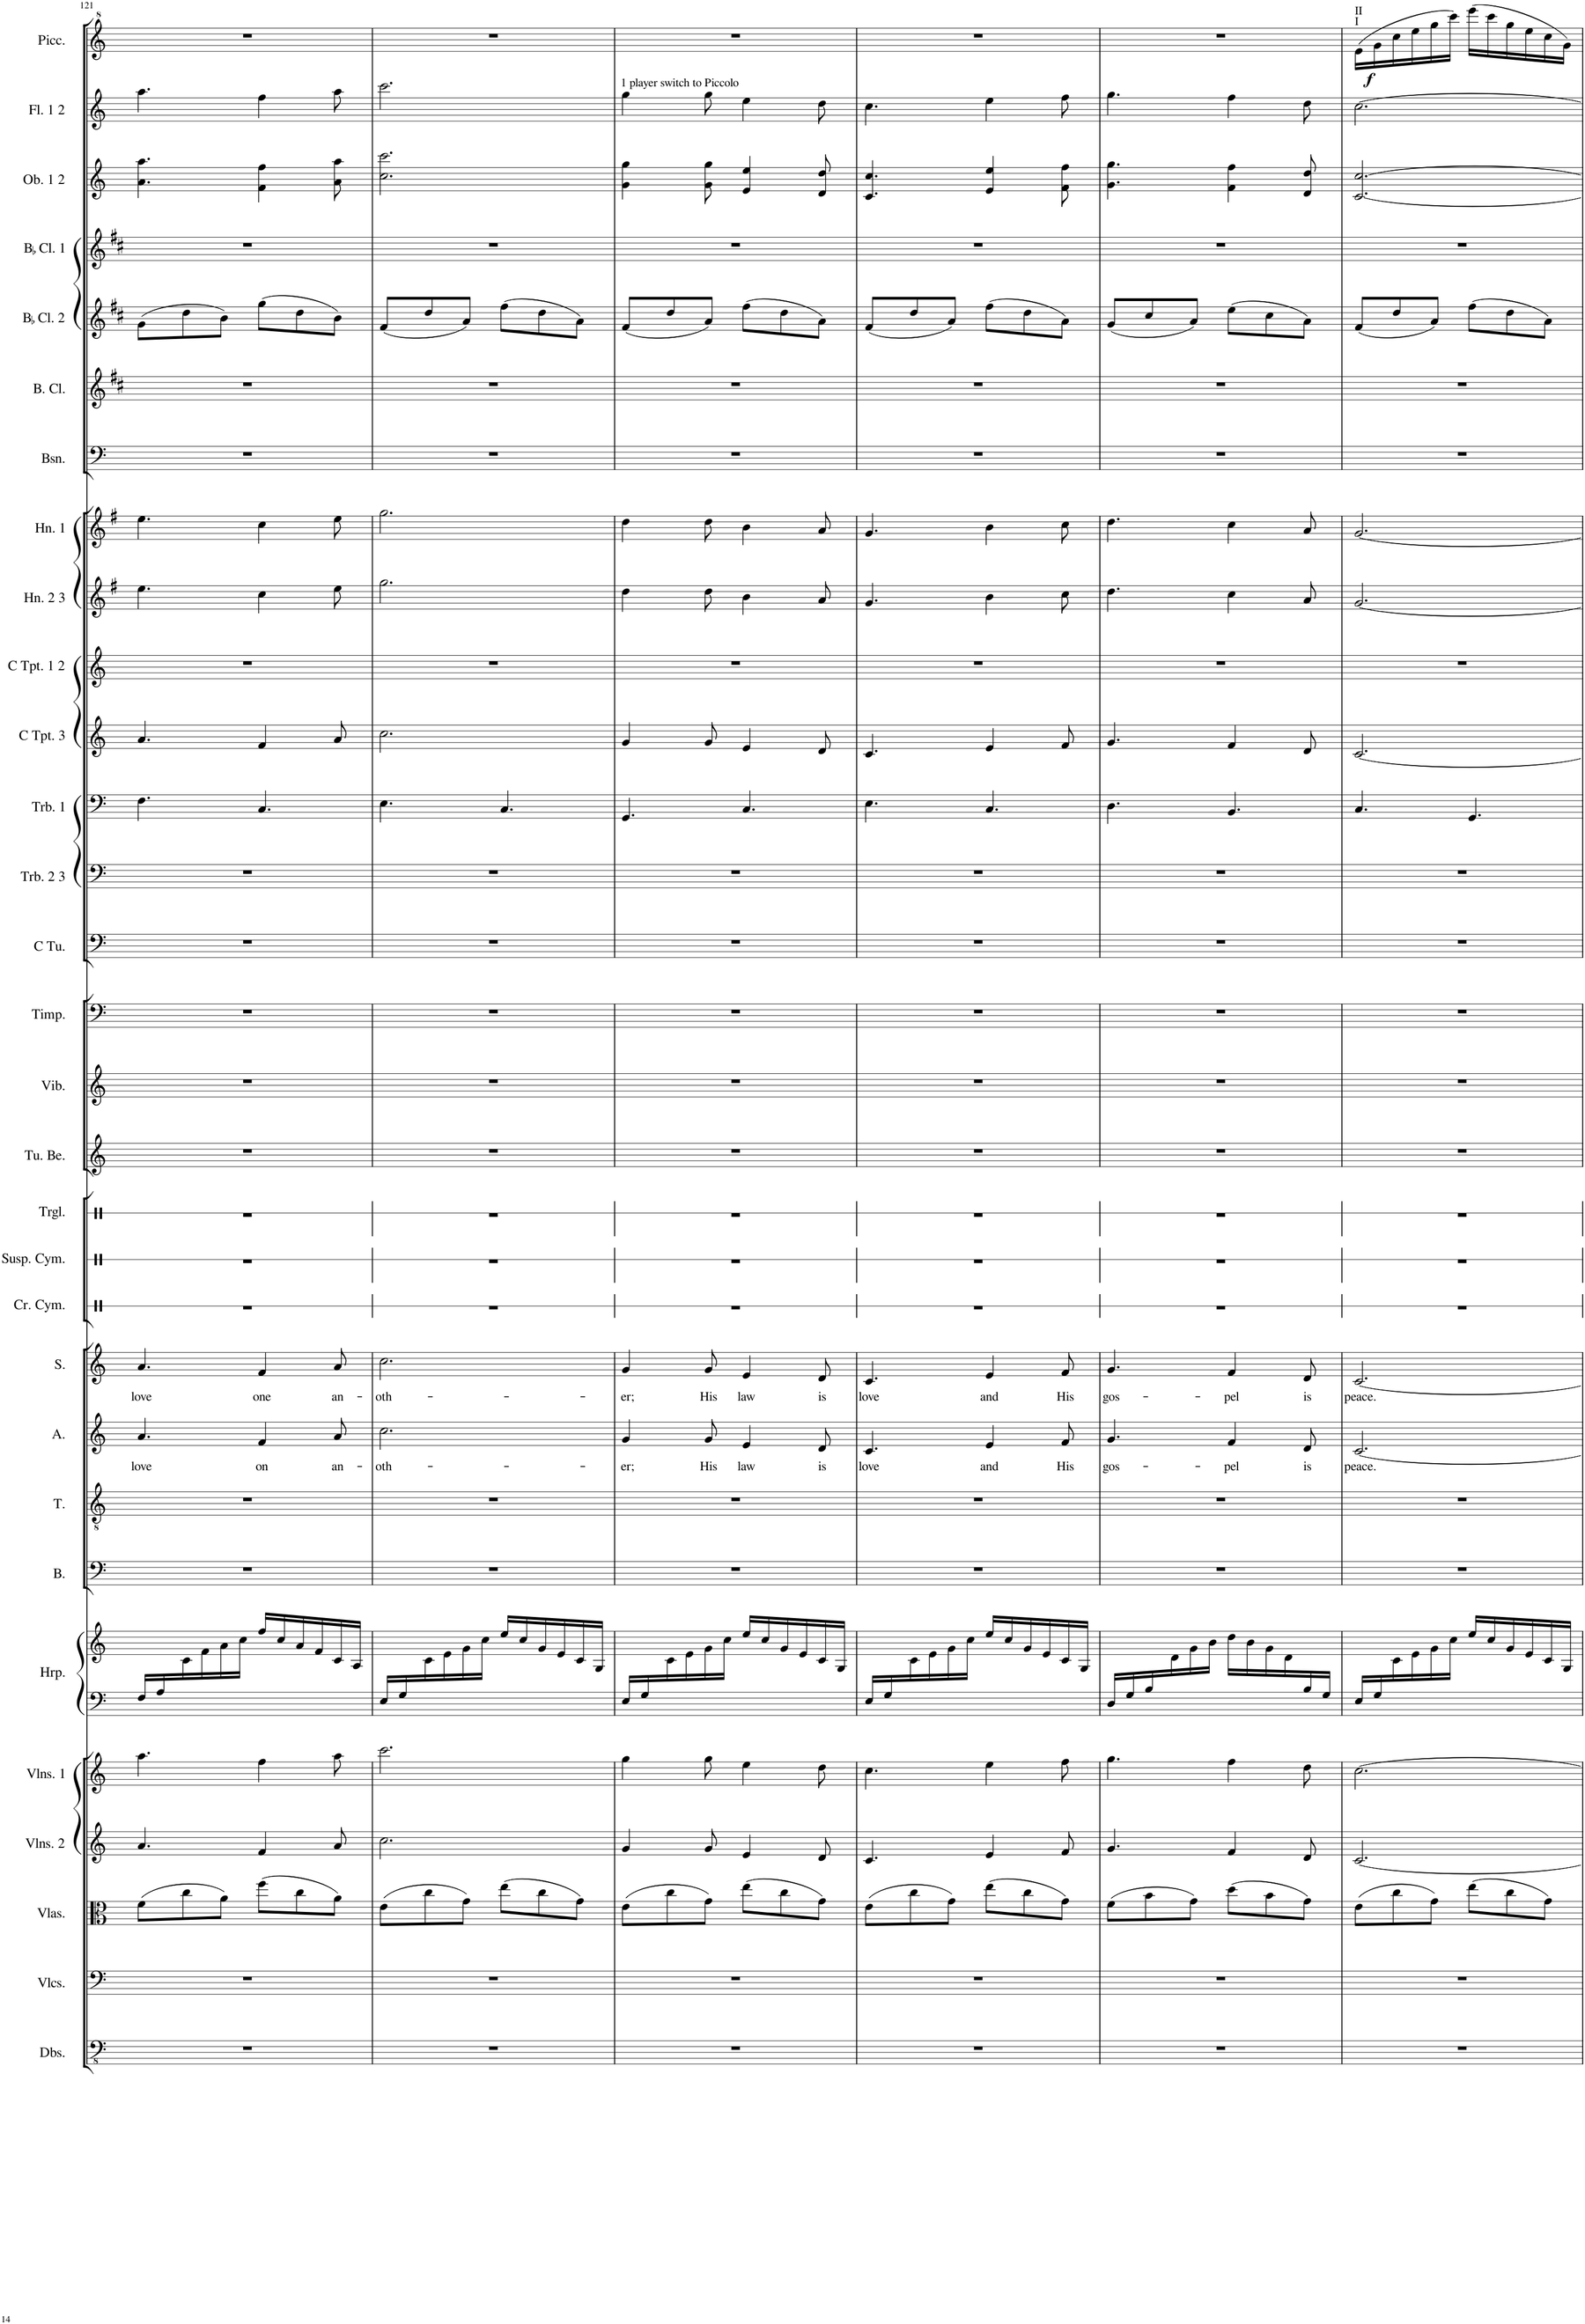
**kern	**kern	**kern	**kern	**kern	**kern	**kern	**kern	**kern	**kern	**text	**kern	**text	**kern	**kern	**kern	**kern	**kern	**kern	**kern	**kern	**kern	**kern	**kern	**kern	**kern	**kern	**kern	**kern	**kern	**kern	**kern	**kern	**dynam
*part30	*part29	*part28	*part27	*part26	*part25	*part25	*part24	*part23	*part22	*part22	*part21	*part21	*part20	*part19	*part18	*part17	*part16	*part15	*part14	*part13	*part12	*part11	*part10	*part9	*part8	*part7	*part6	*part5	*part4	*part3	*part2	*part1	*part1
*staff31	*staff30	*staff29	*staff28	*staff27	*staff26	*staff25	*staff24	*staff23	*staff22	*staff22	*staff21	*staff21	*staff20	*staff19	*staff18	*staff17	*staff16	*staff15	*staff14	*staff13	*staff12	*staff11	*staff10	*staff9	*staff8	*staff7	*staff6	*staff5	*staff4	*staff3	*staff2	*staff1	*staff1
*I"Double Basses	*I"Violoncellos	*I"Violas	*I"Violins 2	*I"Violins 1	*I"Harp	*	*I"Bass	*I"Tenor	*I"Alto	*	*I"Soprano	*	*I"Crash Cymbal	*I"Suspended Cymbal	*I"Triangle	*I"Tubular Bells	*I"Vibraphone	*I"Timpani	*I"C Tuba	*I"Trombone 2 3	*I"Trombone 1	*I"C Trumpet 3	*I"C Trumpet 1 2	*I"Horn 2 3	*I"Horn 1	*I"Bassoon	*I"Bass Clarinet	*I"BaccidentalFlat Clarinet 2	*I"BaccidentalFlat Clarinet 1	*I"Oboe 1 2	*I"Flute 1 2	*I"Piccolo	*
*I'Dbs.	*I'Vlcs.	*I'Vlas.	*I'Vlns. 2	*I'Vlns. 1	*I'Hrp.	*	*I'B.	*I'T.	*I'A.	*	*I'S.	*	*I'Cr. Cym.	*I'Susp. Cym.	*I'Trgl.	*I'Tu. Be.	*I'Vib.	*I'Timp.	*I'C Tu.	*I'Trb. 2 3	*I'Trb. 1	*I'C Tpt. 3	*I'C Tpt. 1 2	*I'Hn. 2 3	*I'Hn. 1	*I'Bsn.	*I'B. Cl.	*I'BaccidentalFlat Cl. 2	*I'BaccidentalFlat Cl. 1	*I'Ob. 1 2	*I'Fl. 1 2	*I'Picc.	*
!!LO:PB:g=z
*clefFv4	*clefF4	*clefC3	*clefG2	*clefG2	*clefF4	*clefG2	*clefF4	*clefGv2	*clefG2	*	*clefG2	*	*clefX	*clefX	*clefX	*clefG2	*clefG2	*clefF4	*clefF4	*clefF4	*clefF4	*clefG2	*clefG2	*clefG2	*clefG2	*clefF4	*clefG2	*clefG2	*clefG2	*clefG2	*clefG2	*clefG^2	*
*	*	*	*	*	*	*	*	*	*	*	*	*	*	*	*	*	*	*	*	*	*	*	*	*Trd4c7	*Trd4c7	*	*Trd8c14	*Trd1c2	*Trd1c2	*	*	*Trd-7c-12	*
*k[]	*k[]	*k[]	*k[]	*k[]	*k[]	*k[]	*k[]	*k[]	*k[]	*	*k[]	*	*k[]	*k[]	*k[]	*k[]	*k[]	*k[]	*k[]	*k[]	*k[]	*k[]	*k[]	*k[f#]	*k[f#]	*k[]	*k[f#c#]	*k[f#c#]	*k[f#c#]	*k[]	*k[]	*k[]	*
*M6/8	*M6/8	*M6/8	*M6/8	*M6/8	*M6/8	*M6/8	*M6/8	*M6/8	*M6/8	*	*M6/8	*	*M6/8	*M6/8	*M6/8	*M6/8	*M6/8	*M6/8	*M6/8	*M6/8	*M6/8	*M6/8	*M6/8	*M6/8	*M6/8	*M6/8	*M6/8	*M6/8	*M6/8	*M6/8	*M6/8	*M6/8	*
=121	=121	=121	=121	=121	=121	=121	=121	=121	=121	=121	=121	=121	=121	=121	=121	=121	=121	=121	=121	=121	=121	=121	=121	=121	=121	=121	=121	=121	=121	=121	=121	=121	=121
*	*	*	*	*	*^	*	*	*	*	*	*	*	*	*	*	*	*	*	*	*	*	*	*	*	*	*	*	*	*	*	*	*	*
!	!	!	!	!	!	!	!	!	!	!	!LO:LY:b	!	!LO:LY:b	!	!	!	!	!	!	!	!	!	!	!	!	!	!	!	!	!	!	!	!	!
2.r	2.r	(8f\L	4.a/	4.aa\	16F/LL	2.ryy	8ryy	2.r	2.r	4.a/	love	4.a/	love	2.r	2.r	2.r	2.r	2.r	2.r	2.r	2.r	4.F\	4.a/	2.r	4.ee\	4.ee\	2.r	2.r	(8g\L	2.r	4.a\ 4.aa\	4.aa\	2.r	.
.	.	.	.	.	16A/	.	.	.	.	.	.	.	.	.	.	.	.	.	.	.	.	.	.	.	.	.	.	.	.	.	.	.	.	.
.	.	8cc\	.	.	2ryy	.	16c\	.	.	.	.	.	.	.	.	.	.	.	.	.	.	.	.	.	.	.	.	.	8dd\	.	.	.	.	.
.	.	.	.	.	.	.	16f\	.	.	.	.	.	.	.	.	.	.	.	.	.	.	.	.	.	.	.	.	.	.	.	.	.	.	.
.	.	8a\J)	.	.	.	.	16a\	.	.	.	.	.	.	.	.	.	.	.	.	.	.	.	.	.	.	.	.	.	8b\J)	.	.	.	.	.
.	.	.	.	.	.	.	16cc\JJ	.	.	.	.	.	.	.	.	.	.	.	.	.	.	.	.	.	.	.	.	.	.	.	.	.	.	.
!	!	!	!	!	!	!	!	!	!	!	!LO:LY:b	!	!LO:LY:b	!	!	!	!	!	!	!	!	!	!	!	!	!	!	!	!	!	!	!	!	!
.	.	(8ff\L	4f/	4ff\	.	.	16ff/LL	.	.	4f/	on	4f/	one	.	.	.	.	.	.	.	.	4.C/	4f/	.	4cc\	4cc\	.	.	(8gg\L	.	4f\ 4ff\	4ff\	.	.
.	.	.	.	.	.	.	16cc/	.	.	.	.	.	.	.	.	.	.	.	.	.	.	.	.	.	.	.	.	.	.	.	.	.	.	.
.	.	8cc\	.	.	.	.	16a/	.	.	.	.	.	.	.	.	.	.	.	.	.	.	.	.	.	.	.	.	.	8dd\	.	.	.	.	.
.	.	.	.	.	.	.	16f/	.	.	.	.	.	.	.	.	.	.	.	.	.	.	.	.	.	.	.	.	.	.	.	.	.	.	.
!	!	!	!	!	!	!	!	!	!	!	!LO:LY:b	!	!LO:LY:b	!	!	!	!	!	!	!	!	!	!	!	!	!	!	!	!	!	!	!	!	!
.	.	8a\J)	8a/	8aa\	8ryy	.	16c/	.	.	8a/	an-	8a/	an-	.	.	.	.	.	.	.	.	.	8a/	.	8ee\	8ee\	.	.	8b\J)	.	8a\ 8aa\	8aa\	.	.
.	.	.	.	.	.	.	16A/JJ	.	.	.	.	.	.	.	.	.	.	.	.	.	.	.	.	.	.	.	.	.	.	.	.	.	.	.
=122	=122	=122	=122	=122	=122	=122	=122	=122	=122	=122	=122	=122	=122	=122	=122	=122	=122	=122	=122	=122	=122	=122	=122	=122	=122	=122	=122	=122	=122	=122	=122	=122	=122	=122
!	!	!	!	!	!	!	!	!	!	!	!LO:LY:b	!	!LO:LY:b	!	!	!	!	!	!	!	!	!	!	!	!	!	!	!	!	!	!	!	!	!
2.r	2.r	(8e\L	2.cc\	2.ccc\	16E/LL	2.ryy	8ryy	2.r	2.r	2.cc\	-oth-	2.cc\	-oth-	2.r	2.r	2.r	2.r	2.r	2.r	2.r	2.r	4.E\	2.cc\	2.r	2.gg\	2.gg\	2.r	2.r	(8f#/L	2.r	2.cc\ 2.ccc\	2.ccc\	2.r	.
.	.	.	.	.	16G/	.	.	.	.	.	.	.	.	.	.	.	.	.	.	.	.	.	.	.	.	.	.	.	.	.	.	.	.	.
.	.	8cc\	.	.	2ryy	.	16c\	.	.	.	.	.	.	.	.	.	.	.	.	.	.	.	.	.	.	.	.	.	8dd/	.	.	.	.	.
.	.	.	.	.	.	.	16e\	.	.	.	.	.	.	.	.	.	.	.	.	.	.	.	.	.	.	.	.	.	.	.	.	.	.	.
.	.	8g\J)	.	.	.	.	16g\	.	.	.	.	.	.	.	.	.	.	.	.	.	.	.	.	.	.	.	.	.	8a/J)	.	.	.	.	.
.	.	.	.	.	.	.	16cc\JJ	.	.	.	.	.	.	.	.	.	.	.	.	.	.	.	.	.	.	.	.	.	.	.	.	.	.	.
.	.	(8ee\L	.	.	.	.	16ee/LL	.	.	.	.	.	.	.	.	.	.	.	.	.	.	4.C/	.	.	.	.	.	.	(8ff#\L	.	.	.	.	.
.	.	.	.	.	.	.	16cc/	.	.	.	.	.	.	.	.	.	.	.	.	.	.	.	.	.	.	.	.	.	.	.	.	.	.	.
.	.	8cc\	.	.	.	.	16g/	.	.	.	.	.	.	.	.	.	.	.	.	.	.	.	.	.	.	.	.	.	8dd\	.	.	.	.	.
.	.	.	.	.	.	.	16e/	.	.	.	.	.	.	.	.	.	.	.	.	.	.	.	.	.	.	.	.	.	.	.	.	.	.	.
.	.	8g\J)	.	.	8ryy	.	16c/	.	.	.	.	.	.	.	.	.	.	.	.	.	.	.	.	.	.	.	.	.	8a\J)	.	.	.	.	.
.	.	.	.	.	.	.	16G/JJ	.	.	.	.	.	.	.	.	.	.	.	.	.	.	.	.	.	.	.	.	.	.	.	.	.	.	.
=123	=123	=123	=123	=123	=123	=123	=123	=123	=123	=123	=123	=123	=123	=123	=123	=123	=123	=123	=123	=123	=123	=123	=123	=123	=123	=123	=123	=123	=123	=123	=123	=123	=123	=123
!	!	!	!	!	!	!	!	!	!	!	!	!	!	!	!	!	!	!	!	!	!	!	!	!	!	!	!	!	!	!	!	!LO:TX:a:t=1 player switch to Piccolo	!	!
!	!	!	!	!	!	!	!	!	!	!	!LO:LY:b	!	!LO:LY:b	!	!	!	!	!	!	!	!	!	!	!	!	!	!	!	!	!	!	!	!	!
2.r	2.r	(8e\L	4g/	4gg\	16E/LL	2.ryy	8ryy	2.r	2.r	4g/	-er;	4g/	-er;	2.r	2.r	2.r	2.r	2.r	2.r	2.r	2.r	4.GG/	4g/	2.r	4dd\	4dd\	2.r	2.r	(8f#/L	2.r	4g\ 4gg\	4gg\	2.r	.
.	.	.	.	.	16G/	.	.	.	.	.	.	.	.	.	.	.	.	.	.	.	.	.	.	.	.	.	.	.	.	.	.	.	.	.
.	.	8cc\	.	.	2ryy	.	16c\	.	.	.	.	.	.	.	.	.	.	.	.	.	.	.	.	.	.	.	.	.	8dd/	.	.	.	.	.
.	.	.	.	.	.	.	16e\	.	.	.	.	.	.	.	.	.	.	.	.	.	.	.	.	.	.	.	.	.	.	.	.	.	.	.
!	!	!	!	!	!	!	!	!	!	!	!LO:LY:b	!	!LO:LY:b	!	!	!	!	!	!	!	!	!	!	!	!	!	!	!	!	!	!	!	!	!
.	.	8g\J)	8g/	8gg\	.	.	16g\	.	.	8g/	His	8g/	His	.	.	.	.	.	.	.	.	.	8g/	.	8dd\	8dd\	.	.	8a/J)	.	8g\ 8gg\	8gg\	.	.
.	.	.	.	.	.	.	16cc\JJ	.	.	.	.	.	.	.	.	.	.	.	.	.	.	.	.	.	.	.	.	.	.	.	.	.	.	.
!	!	!	!	!	!	!	!	!	!	!	!LO:LY:b	!	!LO:LY:b	!	!	!	!	!	!	!	!	!	!	!	!	!	!	!	!	!	!	!	!	!
.	.	(8ee\L	4e/	4ee\	.	.	16ee/LL	.	.	4e/	law	4e/	law	.	.	.	.	.	.	.	.	4.C/	4e/	.	4b\	4b\	.	.	(8ff#\L	.	4e/ 4ee/	4ee\	.	.
.	.	.	.	.	.	.	16cc/	.	.	.	.	.	.	.	.	.	.	.	.	.	.	.	.	.	.	.	.	.	.	.	.	.	.	.
.	.	8cc\	.	.	.	.	16g/	.	.	.	.	.	.	.	.	.	.	.	.	.	.	.	.	.	.	.	.	.	8dd\	.	.	.	.	.
.	.	.	.	.	.	.	16e/	.	.	.	.	.	.	.	.	.	.	.	.	.	.	.	.	.	.	.	.	.	.	.	.	.	.	.
!	!	!	!	!	!	!	!	!	!	!	!LO:LY:b	!	!LO:LY:b	!	!	!	!	!	!	!	!	!	!	!	!	!	!	!	!	!	!	!	!	!
.	.	8g\J)	8d/	8dd\	8ryy	.	16c/	.	.	8d/	is	8d/	is	.	.	.	.	.	.	.	.	.	8d/	.	8a/	8a/	.	.	8a\J)	.	8d/ 8dd/	8dd\	.	.
.	.	.	.	.	.	.	16G/JJ	.	.	.	.	.	.	.	.	.	.	.	.	.	.	.	.	.	.	.	.	.	.	.	.	.	.	.
=124	=124	=124	=124	=124	=124	=124	=124	=124	=124	=124	=124	=124	=124	=124	=124	=124	=124	=124	=124	=124	=124	=124	=124	=124	=124	=124	=124	=124	=124	=124	=124	=124	=124	=124
!	!	!	!	!	!	!	!	!	!	!	!LO:LY:b	!	!LO:LY:b	!	!	!	!	!	!	!	!	!	!	!	!	!	!	!	!	!	!	!	!	!
2.r	2.r	(8e\L	4.c/	4.cc\	16E/LL	2.ryy	8ryy	2.r	2.r	4.c/	love	4.c/	love	2.r	2.r	2.r	2.r	2.r	2.r	2.r	2.r	4.E\	4.c/	2.r	4.g/	4.g/	2.r	2.r	(8f#/L	2.r	4.c/ 4.cc/	4.cc\	2.r	.
.	.	.	.	.	16G/	.	.	.	.	.	.	.	.	.	.	.	.	.	.	.	.	.	.	.	.	.	.	.	.	.	.	.	.	.
.	.	8cc\	.	.	2ryy	.	16c\	.	.	.	.	.	.	.	.	.	.	.	.	.	.	.	.	.	.	.	.	.	8dd/	.	.	.	.	.
.	.	.	.	.	.	.	16e\	.	.	.	.	.	.	.	.	.	.	.	.	.	.	.	.	.	.	.	.	.	.	.	.	.	.	.
.	.	8g\J)	.	.	.	.	16g\	.	.	.	.	.	.	.	.	.	.	.	.	.	.	.	.	.	.	.	.	.	8a/J)	.	.	.	.	.
.	.	.	.	.	.	.	16cc\JJ	.	.	.	.	.	.	.	.	.	.	.	.	.	.	.	.	.	.	.	.	.	.	.	.	.	.	.
!	!	!	!	!	!	!	!	!	!	!	!LO:LY:b	!	!LO:LY:b	!	!	!	!	!	!	!	!	!	!	!	!	!	!	!	!	!	!	!	!	!
.	.	(8ee\L	4e/	4ee\	.	.	16ee/LL	.	.	4e/	and	4e/	and	.	.	.	.	.	.	.	.	4.C/	4e/	.	4b\	4b\	.	.	(8ff#\L	.	4e/ 4ee/	4ee\	.	.
.	.	.	.	.	.	.	16cc/	.	.	.	.	.	.	.	.	.	.	.	.	.	.	.	.	.	.	.	.	.	.	.	.	.	.	.
.	.	8cc\	.	.	.	.	16g/	.	.	.	.	.	.	.	.	.	.	.	.	.	.	.	.	.	.	.	.	.	8dd\	.	.	.	.	.
.	.	.	.	.	.	.	16e/	.	.	.	.	.	.	.	.	.	.	.	.	.	.	.	.	.	.	.	.	.	.	.	.	.	.	.
!	!	!	!	!	!	!	!	!	!	!	!LO:LY:b	!	!LO:LY:b	!	!	!	!	!	!	!	!	!	!	!	!	!	!	!	!	!	!	!	!	!
.	.	8g\J)	8f/	8ff\	8ryy	.	16c/	.	.	8f/	His	8f/	His	.	.	.	.	.	.	.	.	.	8f/	.	8cc\	8cc\	.	.	8a\J)	.	8f\ 8ff\	8ff\	.	.
.	.	.	.	.	.	.	16G/JJ	.	.	.	.	.	.	.	.	.	.	.	.	.	.	.	.	.	.	.	.	.	.	.	.	.	.	.
=125	=125	=125	=125	=125	=125	=125	=125	=125	=125	=125	=125	=125	=125	=125	=125	=125	=125	=125	=125	=125	=125	=125	=125	=125	=125	=125	=125	=125	=125	=125	=125	=125	=125	=125
!	!	!	!	!	!	!	!	!	!	!	!LO:LY:b	!	!LO:LY:b	!	!	!	!	!	!	!	!	!	!	!	!	!	!	!	!	!	!	!	!	!
2.r	2.r	(8f\L	4.g/	4.gg\	16D/LL	2.ryy	8.ryy	2.r	2.r	4.g/	gos-	4.g/	gos-	2.r	2.r	2.r	2.r	2.r	2.r	2.r	2.r	4.D\	4.g/	2.r	4.dd\	4.dd\	2.r	2.r	(8g/L	2.r	4.g\ 4.gg\	4.gg\	2.r	.
.	.	.	.	.	16G/	.	.	.	.	.	.	.	.	.	.	.	.	.	.	.	.	.	.	.	.	.	.	.	.	.	.	.	.	.
.	.	8b\	.	.	16B/	.	.	.	.	.	.	.	.	.	.	.	.	.	.	.	.	.	.	.	.	.	.	.	8cc#/	.	.	.	.	.
.	.	.	.	.	4..ryy	.	16d\	.	.	.	.	.	.	.	.	.	.	.	.	.	.	.	.	.	.	.	.	.	.	.	.	.	.	.
.	.	8g\J)	.	.	.	.	16g\	.	.	.	.	.	.	.	.	.	.	.	.	.	.	.	.	.	.	.	.	.	8a/J)	.	.	.	.	.
.	.	.	.	.	.	.	16b\JJ	.	.	.	.	.	.	.	.	.	.	.	.	.	.	.	.	.	.	.	.	.	.	.	.	.	.	.
!	!	!	!	!	!	!	!	!	!	!	!LO:LY:b	!	!LO:LY:b	!	!	!	!	!	!	!	!	!	!	!	!	!	!	!	!	!	!	!	!	!
.	.	(8dd\L	4f/	4ff\	.	.	16dd\LL	.	.	4f/	-pel	4f/	-pel	.	.	.	.	.	.	.	.	4.BB/	4f/	.	4cc\	4cc\	.	.	(8ee\L	.	4f\ 4ff\	4ff\	.	.
.	.	.	.	.	.	.	16b\	.	.	.	.	.	.	.	.	.	.	.	.	.	.	.	.	.	.	.	.	.	.	.	.	.	.	.
.	.	8b\	.	.	.	.	16g\	.	.	.	.	.	.	.	.	.	.	.	.	.	.	.	.	.	.	.	.	.	8cc#\	.	.	.	.	.
.	.	.	.	.	.	.	16d\	.	.	.	.	.	.	.	.	.	.	.	.	.	.	.	.	.	.	.	.	.	.	.	.	.	.	.
!	!	!	!	!	!	!	!	!	!	!	!LO:LY:b	!	!LO:LY:b	!	!	!	!	!	!	!	!	!	!	!	!	!	!	!	!	!	!	!	!	!
.	.	8g\J)	8d/	8dd\	16B/	.	8ryy	.	.	8d/	is	8d/	is	.	.	.	.	.	.	.	.	.	8d/	.	8a/	8a/	.	.	8a\J)	.	8d/ 8dd/	8dd\	.	.
.	.	.	.	.	16G/JJ	.	.	.	.	.	.	.	.	.	.	.	.	.	.	.	.	.	.	.	.	.	.	.	.	.	.	.	.	.
=126	=126	=126	=126	=126	=126	=126	=126	=126	=126	=126	=126	=126	=126	=126	=126	=126	=126	=126	=126	=126	=126	=126	=126	=126	=126	=126	=126	=126	=126	=126	=126	=126	=126	=126
!	!	!	!	!	!	!	!	!	!	!	!	!	!	!	!	!	!	!	!	!	!	!	!	!	!	!	!	!	!	!	!	!	!LO:TX:a:t=I	!
!	!	!	!	!	!	!	!	!	!	!	!	!	!	!	!	!	!	!	!	!	!	!	!	!	!	!	!	!	!	!	!	!	!LO:TX:a:t=II	!
!	!	!	!	!	!	!	!	!	!	!	!LO:LY:b	!	!LO:LY:b	!	!	!	!	!	!	!	!	!	!	!	!	!	!	!	!	!	!	!	!	!LO:DY:b
2.r	2.r	(8e\L	[2.c/	[2.cc\	16E/LL	2.ryy	8ryy	2.r	2.r	[2.c/	peace.	[2.c/	peace.	2.r	2.r	2.r	2.r	2.r	2.r	2.r	2.r	4.C/	[2.c/	2.r	[2.g/	[2.g/	2.r	2.r	(8f#/L	2.r	[2.c/ [2.cc/	[2.cc\	(16ee\LL	f
.	.	.	.	.	16G/	.	.	.	.	.	.	.	.	.	.	.	.	.	.	.	.	.	.	.	.	.	.	.	.	.	.	.	16gg\	.
.	.	8cc\	.	.	2ryy	.	16c\	.	.	.	.	.	.	.	.	.	.	.	.	.	.	.	.	.	.	.	.	.	8dd/	.	.	.	16ccc\	.
.	.	.	.	.	.	.	16e\	.	.	.	.	.	.	.	.	.	.	.	.	.	.	.	.	.	.	.	.	.	.	.	.	.	16eee\	.
.	.	8g\J)	.	.	.	.	16g\	.	.	.	.	.	.	.	.	.	.	.	.	.	.	.	.	.	.	.	.	.	8a/J)	.	.	.	16ggg\	.
.	.	.	.	.	.	.	16cc\JJ	.	.	.	.	.	.	.	.	.	.	.	.	.	.	.	.	.	.	.	.	.	.	.	.	.	16cccc\JJ)	.
.	.	(8ee\L	.	.	.	.	16ee/LL	.	.	.	.	.	.	.	.	.	.	.	.	.	.	4.GG/	.	.	.	.	.	.	(8ff#\L	.	.	.	(16eeee\LL	.
.	.	.	.	.	.	.	16cc/	.	.	.	.	.	.	.	.	.	.	.	.	.	.	.	.	.	.	.	.	.	.	.	.	.	16cccc\	.
.	.	8cc\	.	.	.	.	16g/	.	.	.	.	.	.	.	.	.	.	.	.	.	.	.	.	.	.	.	.	.	8dd\	.	.	.	16ggg\	.
.	.	.	.	.	.	.	16e/	.	.	.	.	.	.	.	.	.	.	.	.	.	.	.	.	.	.	.	.	.	.	.	.	.	16eee\	.
.	.	8g\J)	.	.	8ryy	.	16c/	.	.	.	.	.	.	.	.	.	.	.	.	.	.	.	.	.	.	.	.	.	8a\J)	.	.	.	16ccc\	.
.	.	.	.	.	.	.	16G/JJ	.	.	.	.	.	.	.	.	.	.	.	.	.	.	.	.	.	.	.	.	.	.	.	.	.	16gg\JJ)	.
*	*	*	*	*	*v	*v	*	*	*	*	*	*	*	*	*	*	*	*	*	*	*	*	*	*	*	*	*	*	*	*	*	*	*	*
=	=	=	=	=	=	=	=	=	=	=	=	=	=	=	=	=	=	=	=	=	=	=	=	=	=	=	=	=	=	=	=	=	=
*-	*-	*-	*-	*-	*-	*-	*-	*-	*-	*-	*-	*-	*-	*-	*-	*-	*-	*-	*-	*-	*-	*-	*-	*-	*-	*-	*-	*-	*-	*-	*-	*-	*-
